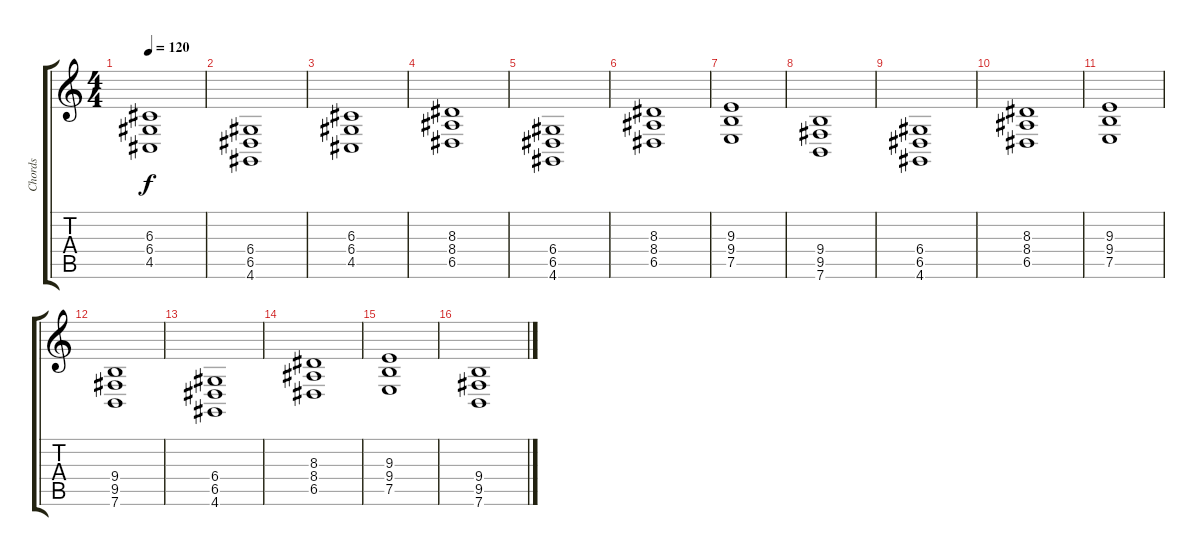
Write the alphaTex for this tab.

\track ("Chords" "Chords") {instrument reedorgan}
\staff {score tabs}
\tuning (E4 B3 G3 D3 A2 E2) {hide}
\ts (4 4)
\tempo 120
\clef g2
\ks c
(6.3 6.4 4.5).1{dy f} |
(6.4 6.5 4.6).1 |
(6.3 6.4 4.5).1 |
(8.3 8.4 6.5).1 |
(6.4 6.5 4.6).1 |
(8.3 8.4 6.5).1 |
(9.3 9.4 7.5).1 |
(9.4 9.5 7.6).1 |
(6.4 6.5 4.6).1 |
(8.3 8.4 6.5).1 |
(9.3 9.4 7.5).1 |
(9.4 9.5 7.6).1 |
(6.4 6.5 4.6).1 |
(8.3 8.4 6.5).1 |
(9.3 9.4 7.5).1 |
(9.4 9.5 7.6).1
